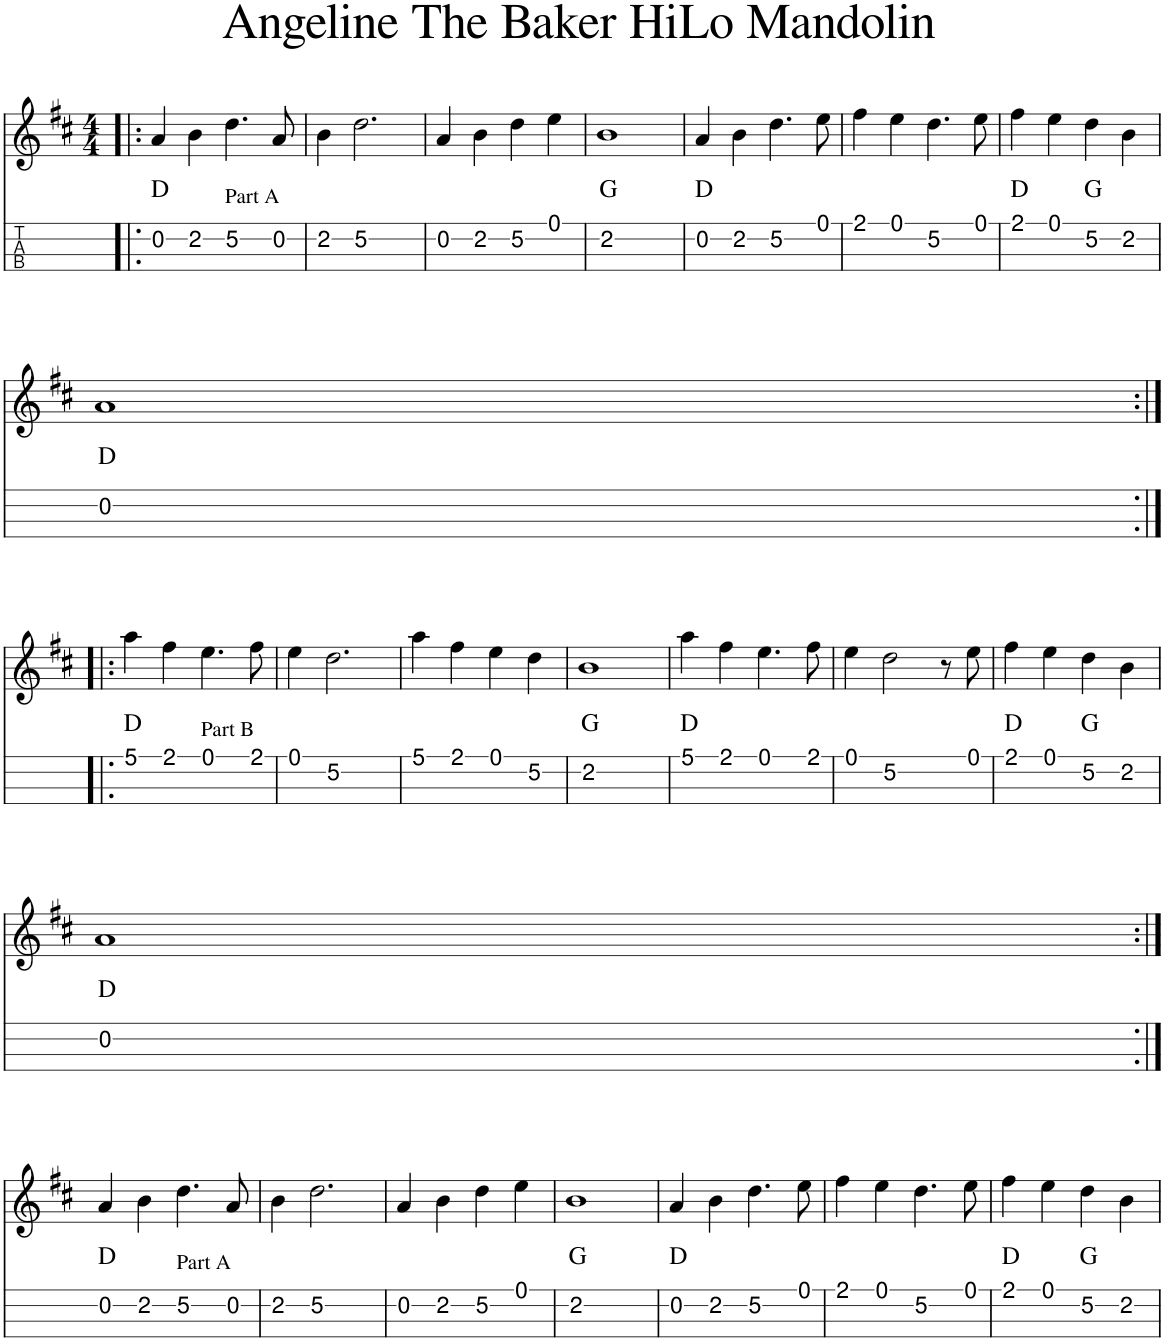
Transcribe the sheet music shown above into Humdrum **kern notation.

**kern	**kern	**harte
*part1	*part1	*part1
*staff2	*staff1	*
*I"Mandolin	*	*
*I'Mdn.	*	*
*stria4	*	*
*	*clefG2	*
*k[f#c#]	*k[f#c#]	*
*M4/4	*M4/4	*
=1!|:	=1!|:	=1!|:
4a	4a/	D:maj
4b	4b\	.
!LO:TX:a:t=Part A	!	!
4.dd	4.dd\	.
8a	8a/	.
=2	=2	=2
4b	4b\	.
2.dd	2.dd\	.
=3	=3	=3
4a	4a/	.
4b	4b\	.
4dd	4dd\	.
4ee	4ee\	.
=4	=4	=4
1b	1b	G:maj
=5	=5	=5
4a	4a/	D:maj
4b	4b\	.
4.dd	4.dd\	.
8ee	8ee\	.
=6	=6	=6
4ff#	4ff#\	.
4ee	4ee\	.
4.dd	4.dd\	.
8ee	8ee\	.
=7	=7	=7
4ff#	4ff#\	D:maj
4ee	4ee\	.
4dd	4dd\	G:maj
4b	4b\	.
!!LO:LB:g=z
=8	=8	=8
1a	1a	D:maj
!!LO:LB:g=z
=9:|!|:	=9:|!|:	=9:|!|:
4aa	4aa\	D:maj
4ff#	4ff#\	.
!LO:TX:a:t=Part B	!	!
4.ee	4.ee\	.
8ff#	8ff#\	.
=10	=10	=10
4ee	4ee\	.
2.dd	2.dd\	.
=11	=11	=11
4aa	4aa\	.
4ff#	4ff#\	.
4ee	4ee\	.
4dd	4dd\	.
=12	=12	=12
1b	1b	G:maj
=13	=13	=13
4aa	4aa\	D:maj
4ff#	4ff#\	.
4.ee	4.ee\	.
8ff#	8ff#\	.
=14	=14	=14
4ee	4ee\	.
2dd	2dd\	.
8r	8r	.
8ee	8ee\	.
=15	=15	=15
4ff#	4ff#\	D:maj
4ee	4ee\	.
4dd	4dd\	G:maj
4b	4b\	.
!!LO:LB:g=z
=16	=16	=16
1a	1a	D:maj
!!LO:LB:g=z
=17:|!	=17:|!	=17:|!
4a	4a/	D:maj
4b	4b\	.
!LO:TX:a:t=Part A	!	!
4.dd	4.dd\	.
8a	8a/	.
=18	=18	=18
4b	4b\	.
2.dd	2.dd\	.
=19	=19	=19
4a	4a/	.
4b	4b\	.
4dd	4dd\	.
4ee	4ee\	.
=20	=20	=20
1b	1b	G:maj
=21	=21	=21
4a	4a/	D:maj
4b	4b\	.
4.dd	4.dd\	.
8ee	8ee\	.
=22	=22	=22
4ff#	4ff#\	.
4ee	4ee\	.
4.dd	4.dd\	.
8ee	8ee\	.
=23	=23	=23
4ff#	4ff#\	D:maj
4ee	4ee\	.
4dd	4dd\	G:maj
4b	4b\	.
=	=	=
*-	*-	*-
